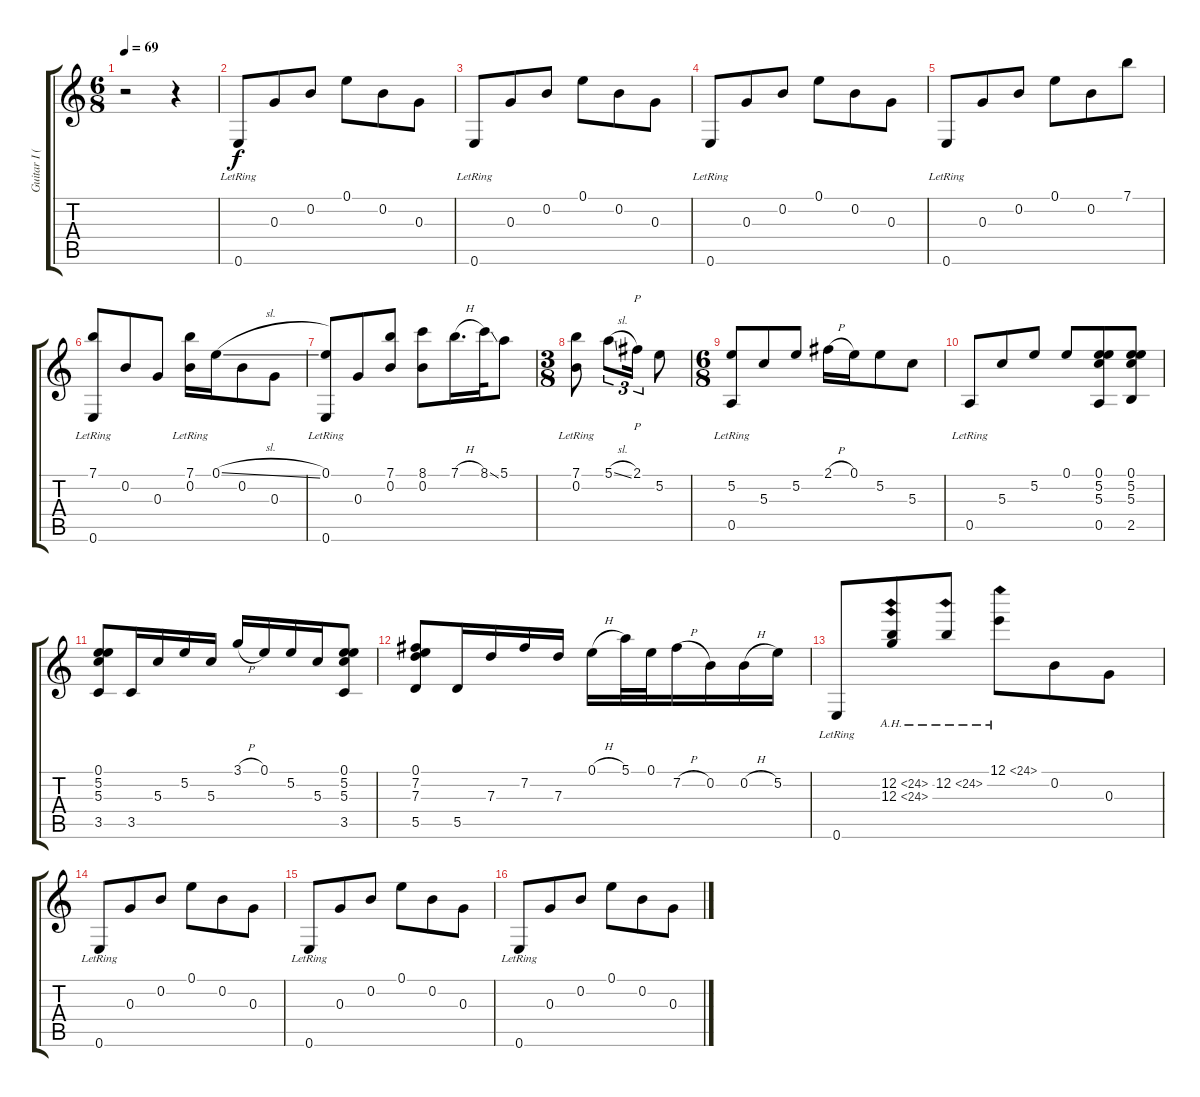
\track ("Guitar I (clean)" "Guitar I (") {instrument acousticguitarsteel}
\staff {score tabs}
\tuning (E4 B3 G3 D3 A2 E2) {hide}
\ts (6 8)
\tempo 69
\clef g2
\ks c
r.2{dy f instrument acousticguitarsteel} r.4 |
0.6{lr}.8 0.3.8 0.2.8 0.1.8 0.2.8 0.3.8 |
0.6{lr}.8 0.3.8 0.2.8 0.1.8 0.2.8 0.3.8 |
0.6{lr}.8 0.3.8 0.2.8 0.1.8 0.2.8 0.3.8 |
0.6{lr}.8 0.3.8 0.2.8 0.1.8 0.2.8 7.1.8 |
(7.1 0.6{lr}).8 0.2.8 0.3.8 (7.1 0.2{lr}).16 0.1{sl}.16 0.2.8 0.3.8 |
(0.1 0.6{lr}).8 0.3.8 (7.1 0.2).8 (8.1 0.2).8 7.1{h}.16{d} 8.1{ss}.32 5.1.8 |
\ts (3 8)
(7.1 0.2{lr}).8 5.1{sl}.8{tu (3 2)} 2.1.16{p tu (3 2)} 5.2.8 |
\ts (6 8)
(5.2 0.5{lr}).8 5.3.8 5.2.8 2.1{h}.16 0.1.16 5.2.8 5.3.8 |
0.5{lr}.8 5.3.8 5.2.8 0.1.8 (0.1 5.2 5.3 0.5).8 (0.1 5.2 5.3 2.5).8 |
(0.1 5.2 5.3 3.5).8 3.5.16 5.3.16 5.2.16 5.3.16 3.1{h}.16 0.1.16 5.2.16 5.3.16 (0.1 5.2 5.3 3.5).8 |
(0.1 7.2 7.3 5.5).8 5.5.16 7.3.16 7.2.16 7.3.16 0.1{h}.16 5.1.32 0.1.32 7.2{h}.16 0.2.16 0.2{h}.16 5.2.16 |
0.6{lr}.8 (12.2{ah 12} 12.3{ah 12}).8 12.2{ah 12}.8 12.1{ah 12}.8 0.2.8 0.3.8 |
0.6{lr}.8 0.3.8 0.2.8 0.1.8 0.2.8 0.3.8 |
0.6{lr}.8 0.3.8 0.2.8 0.1.8 0.2.8 0.3.8 |
0.6{lr}.8 0.3.8 0.2.8 0.1.8 0.2.8 0.3.8
